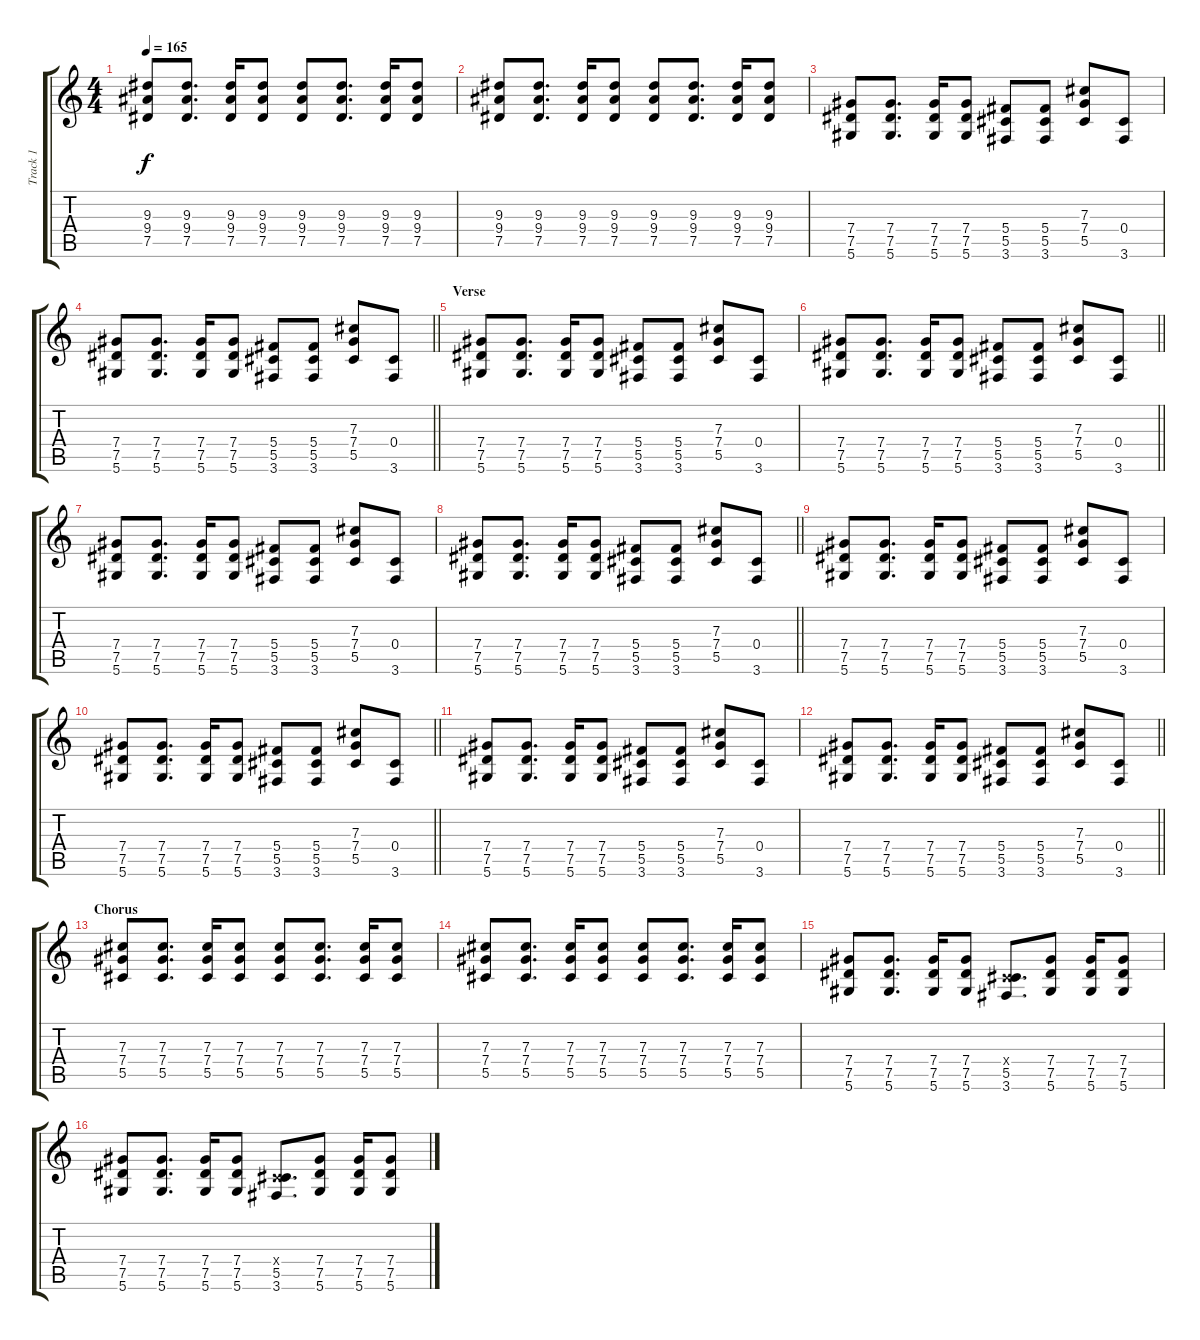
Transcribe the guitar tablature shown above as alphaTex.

\track ("Track 1" "Track 1") {instrument distortionguitar}
\staff {score tabs}
\tuning (Eb4 Bb3 Gb3 Db3 Ab2 Eb2) {hide}
\ts (4 4)
\tempo 165
\clef g2
\ks c
(9.3 9.4 7.5).8{dy f} (9.3 9.4 7.5).8{d} (9.3 9.4 7.5).16 (9.3 9.4 7.5).8 (9.3 9.4 7.5).8 (9.3 9.4 7.5).8{d} (9.3 9.4 7.5).16 (9.3 9.4 7.5).8 |
(9.3 9.4 7.5).8 (9.3 9.4 7.5).8{d} (9.3 9.4 7.5).16 (9.3 9.4 7.5).8 (9.3 9.4 7.5).8 (9.3 9.4 7.5).8{d} (9.3 9.4 7.5).16 (9.3 9.4 7.5).8 |
(7.4 7.5 5.6).8 (7.4 7.5 5.6).8{d} (7.4 7.5 5.6).16 (7.4 7.5 5.6).8 (5.4 5.5 3.6).8 (5.4 5.5 3.6).8 (7.3 7.4 5.5).8 (0.4 3.6).8 |
\barLineRight lightlight
(7.4 7.5 5.6).8 (7.4 7.5 5.6).8{d} (7.4 7.5 5.6).16 (7.4 7.5 5.6).8 (5.4 5.5 3.6).8 (5.4 5.5 3.6).8 (7.3 7.4 5.5).8 (0.4 3.6).8 |
\section ("" "Verse")
(7.4 7.5 5.6).8 (7.4 7.5 5.6).8{d} (7.4 7.5 5.6).16 (7.4 7.5 5.6).8 (5.4 5.5 3.6).8 (5.4 5.5 3.6).8 (7.3 7.4 5.5).8 (0.4 3.6).8 |
\barLineRight lightlight
(7.4 7.5 5.6).8 (7.4 7.5 5.6).8{d} (7.4 7.5 5.6).16 (7.4 7.5 5.6).8 (5.4 5.5 3.6).8 (5.4 5.5 3.6).8 (7.3 7.4 5.5).8 (0.4 3.6).8 |
(7.4 7.5 5.6).8 (7.4 7.5 5.6).8{d} (7.4 7.5 5.6).16 (7.4 7.5 5.6).8 (5.4 5.5 3.6).8 (5.4 5.5 3.6).8 (7.3 7.4 5.5).8 (0.4 3.6).8 |
\barLineRight lightlight
(7.4 7.5 5.6).8 (7.4 7.5 5.6).8{d} (7.4 7.5 5.6).16 (7.4 7.5 5.6).8 (5.4 5.5 3.6).8 (5.4 5.5 3.6).8 (7.3 7.4 5.5).8 (0.4 3.6).8 |
(7.4 7.5 5.6).8 (7.4 7.5 5.6).8{d} (7.4 7.5 5.6).16 (7.4 7.5 5.6).8 (5.4 5.5 3.6).8 (5.4 5.5 3.6).8 (7.3 7.4 5.5).8 (0.4 3.6).8 |
\barLineRight lightlight
(7.4 7.5 5.6).8 (7.4 7.5 5.6).8{d} (7.4 7.5 5.6).16 (7.4 7.5 5.6).8 (5.4 5.5 3.6).8 (5.4 5.5 3.6).8 (7.3 7.4 5.5).8 (0.4 3.6).8 |
(7.4 7.5 5.6).8 (7.4 7.5 5.6).8{d} (7.4 7.5 5.6).16 (7.4 7.5 5.6).8 (5.4 5.5 3.6).8 (5.4 5.5 3.6).8 (7.3 7.4 5.5).8 (0.4 3.6).8 |
\barLineRight lightlight
(7.4 7.5 5.6).8 (7.4 7.5 5.6).8{d} (7.4 7.5 5.6).16 (7.4 7.5 5.6).8 (5.4 5.5 3.6).8 (5.4 5.5 3.6).8 (7.3 7.4 5.5).8 (0.4 3.6).8 |
\section ("" "Chorus")
(7.3 7.4 5.5).8 (7.3 7.4 5.5).8{d} (7.3 7.4 5.5).16 (7.3 7.4 5.5).8 (7.3 7.4 5.5).8 (7.3 7.4 5.5).8{d} (7.3 7.4 5.5).16 (7.3 7.4 5.5).8 |
(7.3 7.4 5.5).8 (7.3 7.4 5.5).8{d} (7.3 7.4 5.5).16 (7.3 7.4 5.5).8 (7.3 7.4 5.5).8 (7.3 7.4 5.5).8{d} (7.3 7.4 5.5).16 (7.3 7.4 5.5).8 |
(7.4 7.5 5.6).8 (7.4 7.5 5.6).8{d} (7.4 7.5 5.6).16 (7.4 7.5 5.6).8 (0.4{x} 5.5 3.6).8{d} (7.4 7.5 5.6).8 (7.4 7.5 5.6).16 (7.4 7.5 5.6).8 |
(7.4 7.5 5.6).8 (7.4 7.5 5.6).8{d} (7.4 7.5 5.6).16 (7.4 7.5 5.6).8 (0.4{x} 5.5 3.6).8{d} (7.4 7.5 5.6).8 (7.4 7.5 5.6).16 (7.4 7.5 5.6).8
